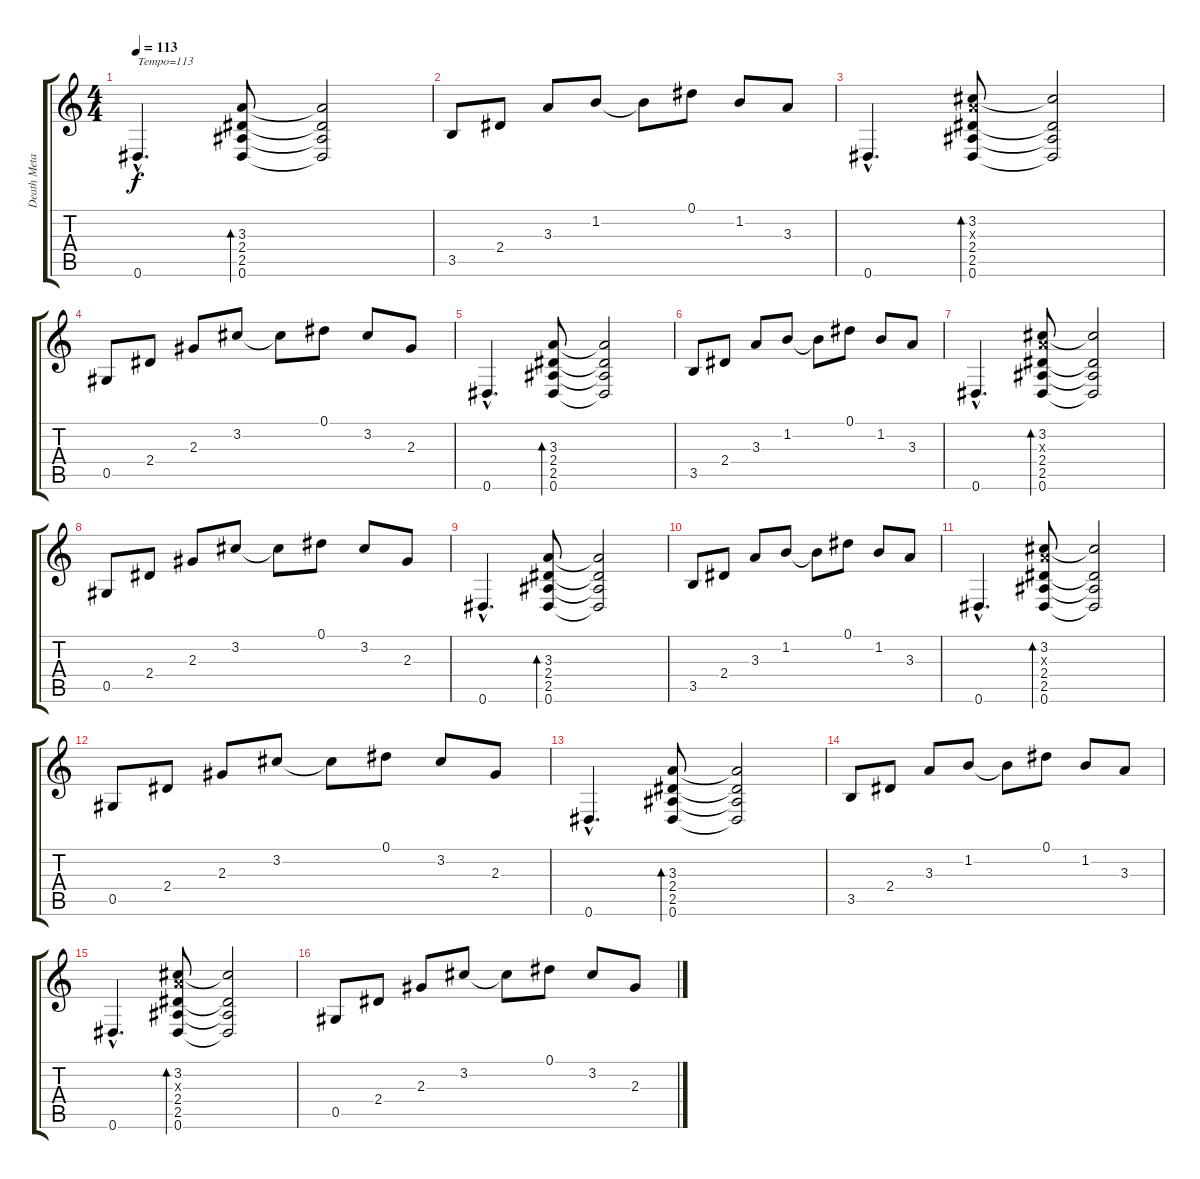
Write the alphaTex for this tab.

\track ("Death Metal Acoustic" "Death Meta") {instrument electricguitarjazz}
\staff {score tabs}
\tuning (Eb4 Bb3 Gb3 Db3 Ab2 Eb2) {hide}
\ts (4 4)
\tempo 113
\clef g2
\ks c
0.6{hac}.4{d txt "Tempo=113" dy f instrument electricguitarjazz} (3.3 2.4 2.5 0.6).8{bd 240} (3.3{t} 2.4{t} 2.5{t} 0.6{t}).2 |
3.5.8 2.4.8 3.3.8 1.2.8 1.2{t}.8 0.1.8 1.2.8 3.3.8 |
0.6{hac}.4{d} (3.2 3.3{x} 2.4 2.5 0.6).8{bd 240} (3.2{t} 2.4{t} 2.5{t} 0.6{t}).2 |
0.5.8 2.4.8 2.3.8 3.2.8 3.2{t}.8 0.1.8 3.2.8 2.3.8 |
0.6{hac}.4{d} (3.3 2.4 2.5 0.6).8{bd 240} (3.3{t} 2.4{t} 2.5{t} 0.6{t}).2 |
3.5.8 2.4.8 3.3.8 1.2.8 1.2{t}.8 0.1.8 1.2.8 3.3.8 |
0.6{hac}.4{d} (3.2 3.3{x} 2.4 2.5 0.6).8{bd 240} (3.2{t} 2.4{t} 2.5{t} 0.6{t}).2 |
0.5.8 2.4.8 2.3.8 3.2.8 3.2{t}.8 0.1.8 3.2.8 2.3.8 |
0.6{hac}.4{d} (3.3 2.4 2.5 0.6).8{bd 240} (3.3{t} 2.4{t} 2.5{t} 0.6{t}).2 |
3.5.8 2.4.8 3.3.8 1.2.8 1.2{t}.8 0.1.8 1.2.8 3.3.8 |
0.6{hac}.4{d} (3.2 3.3{x} 2.4 2.5 0.6).8{bd 240} (3.2{t} 2.4{t} 2.5{t} 0.6{t}).2 |
0.5.8 2.4.8 2.3.8 3.2.8 3.2{t}.8 0.1.8 3.2.8 2.3.8 |
0.6{hac}.4{d} (3.3 2.4 2.5 0.6).8{bd 240} (3.3{t} 2.4{t} 2.5{t} 0.6{t}).2 |
3.5.8 2.4.8 3.3.8 1.2.8 1.2{t}.8 0.1.8 1.2.8 3.3.8 |
0.6{hac}.4{d} (3.2 3.3{x} 2.4 2.5 0.6).8{bd 240} (3.2{t} 2.4{t} 2.5{t} 0.6{t}).2 |
0.5.8 2.4.8 2.3.8 3.2.8 3.2{t}.8 0.1.8 3.2.8 2.3.8
